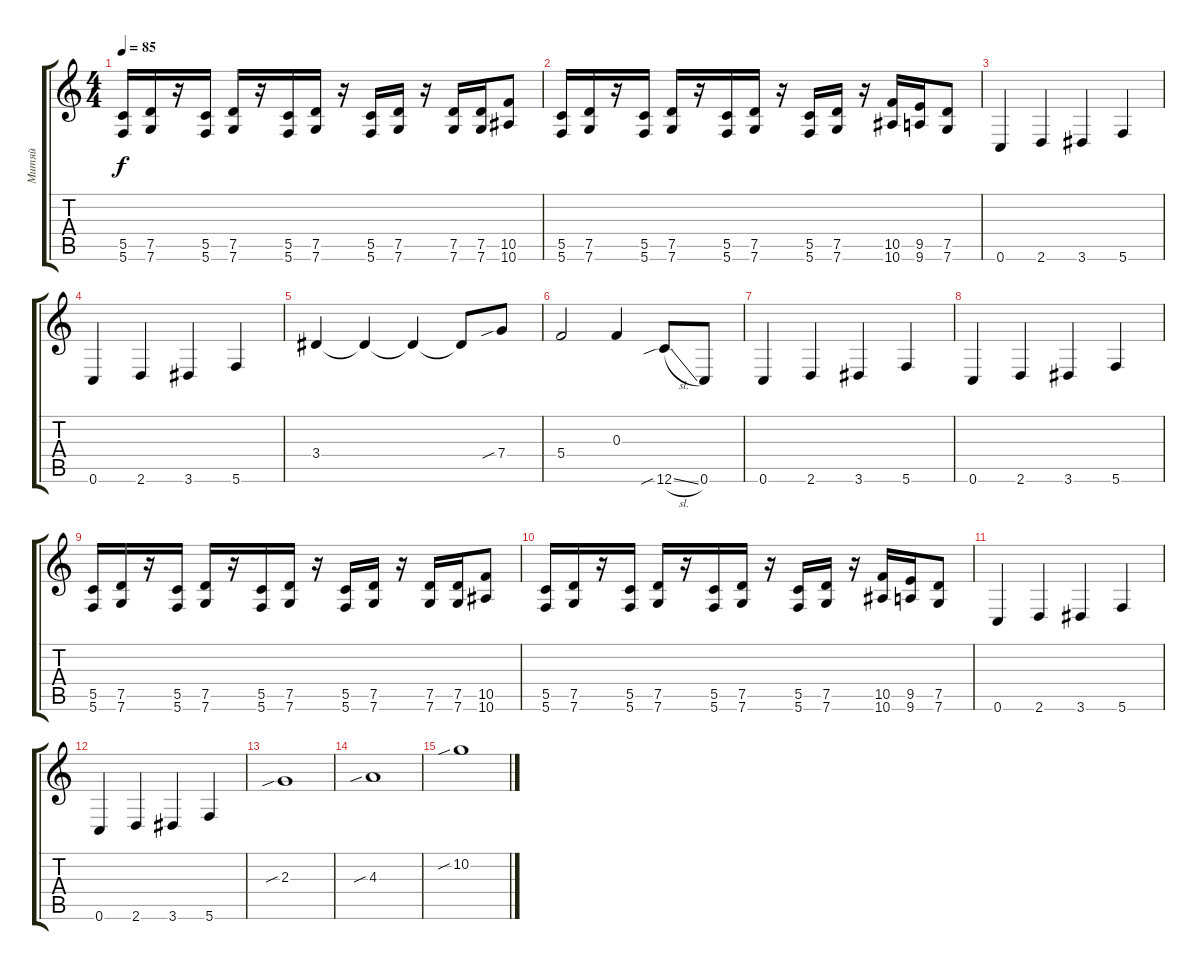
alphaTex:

\track ("Митяй" "Митяй") {instrument distortionguitar}
\staff {score tabs}
\tuning (D4 A3 F3 C3 G2 C2) {hide}
\ts (4 4)
\tempo 85
\clef g2
\ks c
(5.5 5.6).16{dy f} (7.5 7.6).16 r.16 (5.5 5.6).16 (7.5 7.6).16 r.16 (5.5 5.6).16 (7.5 7.6).16 r.16 (5.5 5.6).16 (7.5 7.6).16 r.16 (7.5 7.6).16 (7.5 7.6).16 (10.5 10.6).8 |
(5.5 5.6).16 (7.5 7.6).16 r.16 (5.5 5.6).16 (7.5 7.6).16 r.16 (5.5 5.6).16 (7.5 7.6).16 r.16 (5.5 5.6).16 (7.5 7.6).16 r.16 (10.5 10.6).16 (9.5 9.6).16 (7.5 7.6).8 |
0.6.4 2.6.4 3.6.4 5.6.4 |
0.6.4 2.6.4 3.6.4 5.6.4 |
3.4.4 3.4{t}.4 3.4{t}.4 3.4{t}.8 7.4{sib}.8 |
5.4.2 0.3.4 12.6{sib sl}.8 0.6.8 |
0.6.4 2.6.4 3.6.4 5.6.4 |
0.6.4 2.6.4 3.6.4 5.6.4 |
(5.5 5.6).16 (7.5 7.6).16 r.16 (5.5 5.6).16 (7.5 7.6).16 r.16 (5.5 5.6).16 (7.5 7.6).16 r.16 (5.5 5.6).16 (7.5 7.6).16 r.16 (7.5 7.6).16 (7.5 7.6).16 (10.5 10.6).8 |
(5.5 5.6).16 (7.5 7.6).16 r.16 (5.5 5.6).16 (7.5 7.6).16 r.16 (5.5 5.6).16 (7.5 7.6).16 r.16 (5.5 5.6).16 (7.5 7.6).16 r.16 (10.5 10.6).16 (9.5 9.6).16 (7.5 7.6).8 |
0.6.4 2.6.4 3.6.4 5.6.4 |
0.6.4 2.6.4 3.6.4 5.6.4 |
2.3{sib}.1 |
4.3{sib}.1 |
10.2{sib}.1
